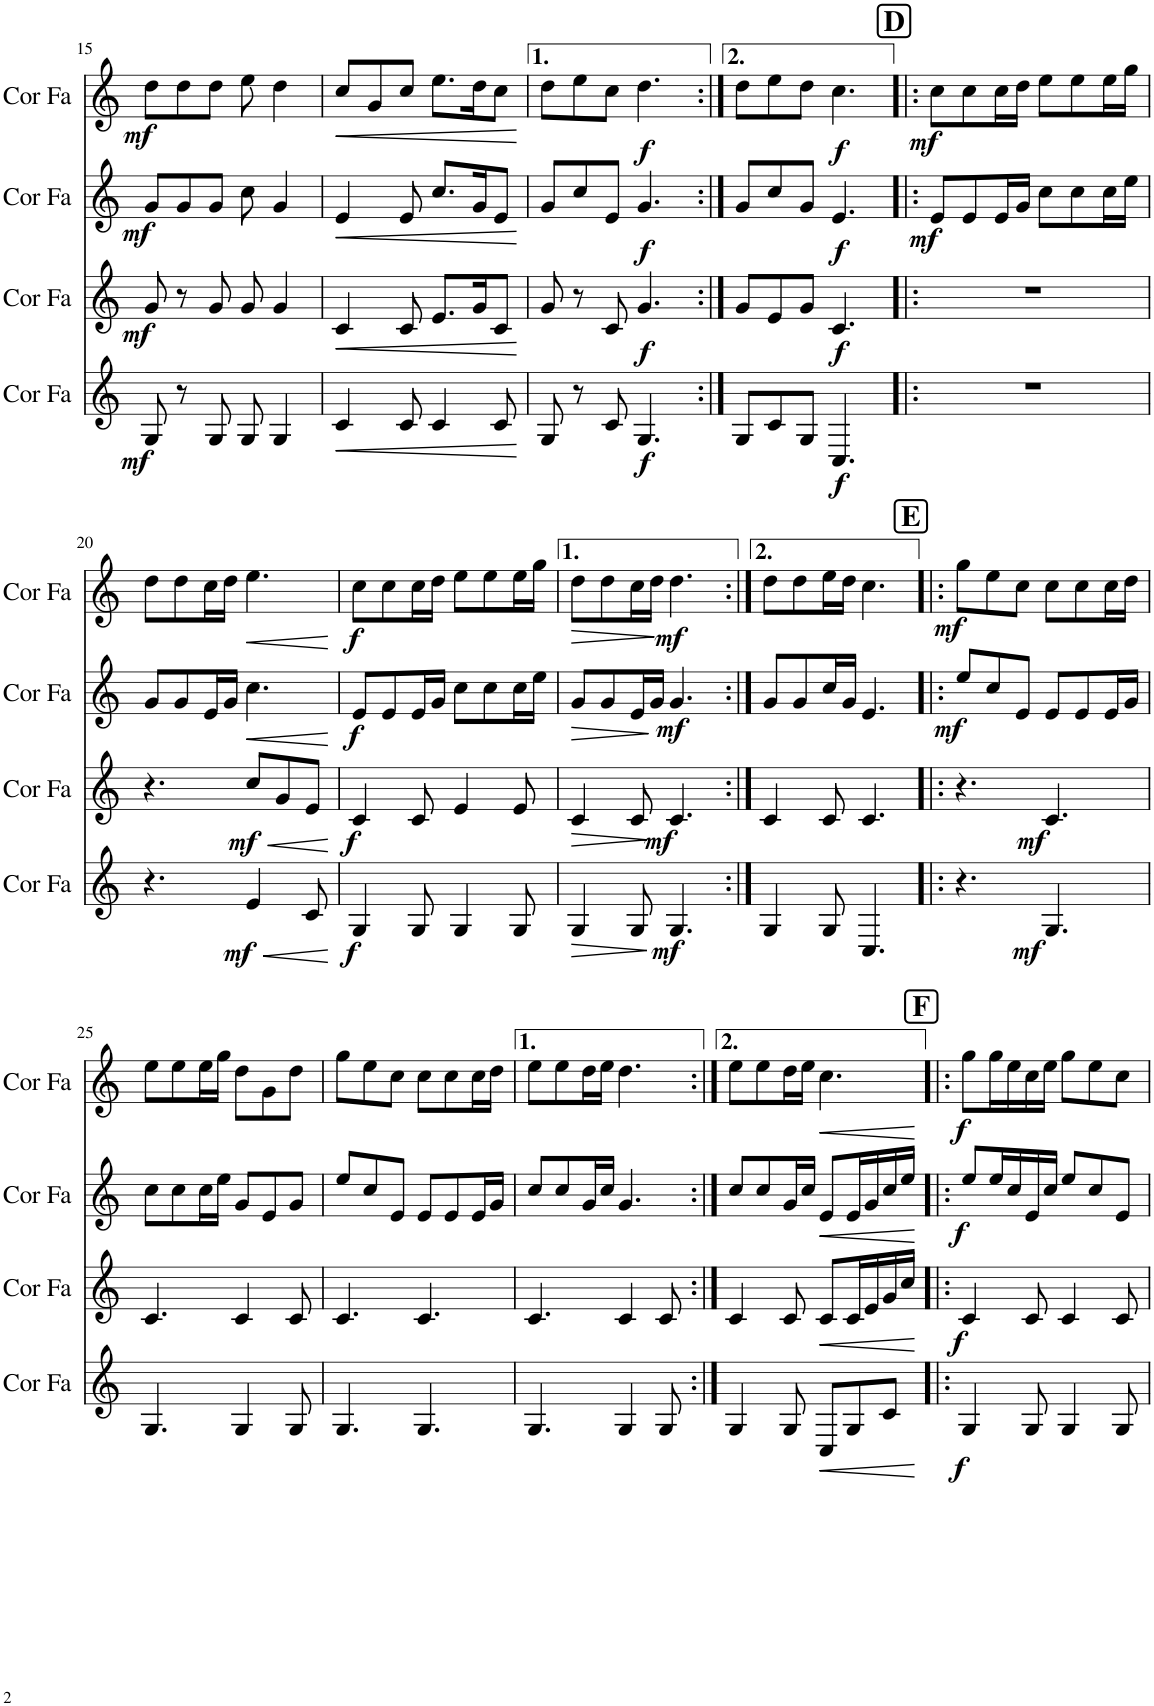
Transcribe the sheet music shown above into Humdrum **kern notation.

**kern	**dynam	**kern	**dynam	**kern	**dynam	**kern	**dynam
*part4	*part4	*part3	*part3	*part2	*part2	*part1	*part1
*staff4	*staff4	*staff3	*staff3	*staff2	*staff2	*staff1	*staff1
*I"Cor en Fa	*	*I"Cor en Fa	*	*I"Cor en Fa	*	*I"Cor en Fa	*
*I'Cor Fa	*	*I'Cor Fa	*	*I'Cor Fa	*	*I'Cor Fa	*
!!LO:PB:g=z
*clefG2	*	*clefG2	*	*clefG2	*	*clefG2	*
*Trd4c7	*	*Trd4c7	*	*Trd4c7	*	*Trd4c7	*
*k[]	*	*k[]	*	*k[]	*	*k[]	*
*M6/8	*	*M6/8	*	*M6/8	*	*M6/8	*
=15	=15	=15	=15	=15	=15	=15	=15
!	!LO:DY:b	!	!LO:DY:b	!	!LO:DY:b	!	!LO:DY:b
8G/	mf	8g/	mf	8g/L	mf	8dd\L	mf
8r	.	8r	.	8g/	.	8dd\	.
8G/	.	8g/	.	8g/J	.	8dd\J	.
8G/	.	8g/	.	8cc\	.	8ee\	.
4G/	.	4g/	.	4g/	.	4dd\	.
=16	=16	=16	=16	=16	=16	=16	=16
!	!LO:HP:b	!	!LO:HP:b	!	!LO:HP:b	!	!LO:HP:b
4c/	<	4c/	<	4e/	<	8cc/L	<
.	.	.	.	.	.	8g/	.
8c/	.	8c/	.	8e/	.	8cc/J	.
4c/	.	8.e/L	.	8.cc/L	.	8.ee\L	.
.	.	16g/K	.	16g/K	.	16dd\K	.
8c/	.	8c/J	.	8e/J	.	8cc\J	.
.	[	.	[	.	[	.	[
=17	=17	=17	=17	=17	=17	=17	=17
8G/	.	8g/	.	8g/L	.	8dd\L	.
8r	.	8r	.	8cc/	.	8ee\	.
8c/	.	8c/	.	8e/J	.	8cc\J	.
!	!LO:DY:b	!	!LO:DY:b	!	!LO:DY:b	!	!LO:DY:b
4.G/	f	4.g/	f	4.g/	f	4.dd\	f
=18:|!	=18:|!	=18:|!	=18:|!	=18:|!	=18:|!	=18:|!	=18:|!
8G/L	.	8g/L	.	8g/L	.	8dd\L	.
8c/	.	8e/	.	8cc/	.	8ee\	.
8G/J	.	8g/J	.	8g/J	.	8dd\J	.
!	!LO:DY:b	!	!LO:DY:b	!	!LO:DY:b	!	!LO:DY:b
4.C/	f	4.c/	f	4.e/	f	4.cc\	f
!!LO:REH:place=s1:a:B:cj:fs=14:t=D
=19!|:	=19!|:	=19!|:	=19!|:	=19!|:	=19!|:	=19!|:	=19!|:
!	!	!	!	!	!LO:DY:b	!	!LO:DY:b
2.r	.	2.r	.	8e/L	mf	8cc\L	mf
.	.	.	.	8e/	.	8cc\	.
.	.	.	.	16e/L	.	16cc\L	.
.	.	.	.	16g/JJ	.	16dd\JJ	.
.	.	.	.	8cc\L	.	8ee\L	.
.	.	.	.	8cc\	.	8ee\	.
.	.	.	.	16cc\L	.	16ee\L	.
.	.	.	.	16ee\JJ	.	16gg\JJ	.
!!LO:LB:g=z
=20	=20	=20	=20	=20	=20	=20	=20
4.r	.	4.r	.	8g/L	.	8dd\L	.
.	.	.	.	8g/	.	8dd\	.
.	.	.	.	16e/L	.	16cc\L	.
.	.	.	.	16g/JJ	.	16dd\JJ	.
!	!LO:HP:b	!	!LO:HP:b	!	!LO:HP:b	!	!LO:HP:b
!	!LO:DY:n=1:b	!	!LO:DY:n=1:b	!	!	!	!
4e/	< mf	8cc/L	< mf	4.cc\	<	4.ee\	<
.	.	8g/	.	.	.	.	.
8c/	.	8e/J	.	.	.	.	.
.	[	.	[	.	[	.	[
=21	=21	=21	=21	=21	=21	=21	=21
!	!LO:DY:b	!	!LO:DY:b	!	!LO:DY:b	!	!LO:DY:b
4G/	f	4c/	f	8e/L	f	8cc\L	f
.	.	.	.	8e/	.	8cc\	.
8G/	.	8c/	.	16e/L	.	16cc\L	.
.	.	.	.	16g/JJ	.	16dd\JJ	.
4G/	.	4e/	.	8cc\L	.	8ee\L	.
.	.	.	.	8cc\	.	8ee\	.
8G/	.	8e/	.	16cc\L	.	16ee\L	.
.	.	.	.	16ee\JJ	.	16gg\JJ	.
=22	=22	=22	=22	=22	=22	=22	=22
!	!LO:HP:b	!	!LO:HP:b	!	!LO:HP:b	!	!LO:HP:b
4G/	>	4c/	>	8g/L	>	8dd\L	>
.	.	.	.	8g/	.	8dd\	.
8G/	.	8c/	.	16e/L	.	16cc\L	.
.	.	.	.	16g/JJ	.	16dd\JJ	.
!	!LO:DY:b	!	!LO:DY:b	!	!LO:DY:b	!	!LO:DY:b
4.G/	mf	4.c/	mf	4.g/	mf	4.dd\	mf
.	]	.	]	.	]	.	]
=23:|!	=23:|!	=23:|!	=23:|!	=23:|!	=23:|!	=23:|!	=23:|!
4G/	.	4c/	.	8g/L	.	8dd\L	.
.	.	.	.	8g/	.	8dd\	.
8G/	.	8c/	.	16cc/L	.	16ee\L	.
.	.	.	.	16g/JJ	.	16dd\JJ	.
4.C/	.	4.c/	.	4.e/	.	4.cc\	.
!!LO:REH:place=s1:a:B:cj:fs=14:t=E
=24!|:	=24!|:	=24!|:	=24!|:	=24!|:	=24!|:	=24!|:	=24!|:
!	!	!	!	!	!LO:DY:b	!	!LO:DY:b
4.r	.	4.r	.	8ee/L	mf	8gg\L	mf
.	.	.	.	8cc/	.	8ee\	.
.	.	.	.	8e/J	.	8cc\J	.
!	!LO:DY:b	!	!LO:DY:b	!	!	!	!
4.G/	mf	4.c/	mf	8e/L	.	8cc\L	.
.	.	.	.	8e/	.	8cc\	.
.	.	.	.	16e/L	.	16cc\L	.
.	.	.	.	16g/JJ	.	16dd\JJ	.
!!LO:LB:g=z
=25	=25	=25	=25	=25	=25	=25	=25
4.G/	.	4.c/	.	8cc\L	.	8ee\L	.
.	.	.	.	8cc\	.	8ee\	.
.	.	.	.	16cc\L	.	16ee\L	.
.	.	.	.	16ee\JJ	.	16gg\JJ	.
4G/	.	4c/	.	8g/L	.	8dd\L	.
.	.	.	.	8e/	.	8g\	.
8G/	.	8c/	.	8g/J	.	8dd\J	.
=26	=26	=26	=26	=26	=26	=26	=26
4.G/	.	4.c/	.	8ee/L	.	8gg\L	.
.	.	.	.	8cc/	.	8ee\	.
.	.	.	.	8e/J	.	8cc\J	.
4.G/	.	4.c/	.	8e/L	.	8cc\L	.
.	.	.	.	8e/	.	8cc\	.
.	.	.	.	16e/L	.	16cc\L	.
.	.	.	.	16g/JJ	.	16dd\JJ	.
=27	=27	=27	=27	=27	=27	=27	=27
4.G/	.	4.c/	.	8cc/L	.	8ee\L	.
.	.	.	.	8cc/	.	8ee\	.
.	.	.	.	16g/L	.	16dd\L	.
.	.	.	.	16cc/JJ	.	16ee\JJ	.
4G/	.	4c/	.	4.g/	.	4.dd\	.
8G/	.	8c/	.	.	.	.	.
=28:|!	=28:|!	=28:|!	=28:|!	=28:|!	=28:|!	=28:|!	=28:|!
4G/	.	4c/	.	8cc/L	.	8ee\L	.
.	.	.	.	8cc/	.	8ee\	.
8G/	.	8c/	.	16g/L	.	16dd\L	.
.	.	.	.	16cc/JJ	.	16ee\JJ	.
!	!LO:HP:b	!	!LO:HP:b	!	!LO:HP:b	!	!LO:HP:b
8C/L	<	8c/L	<	8e/L	<	4.cc\	<
8G/	.	16c/L	.	16e/L	.	.	.
.	.	16e/	.	16g/	.	.	.
8c/J	.	16g/	.	16cc/	.	.	.
.	.	16cc/JJ	.	16ee/JJ	.	.	.
.	[	.	[	.	[	.	[
!!LO:REH:place=s1:a:B:cj:fs=14:t=F
=29!|:	=29!|:	=29!|:	=29!|:	=29!|:	=29!|:	=29!|:	=29!|:
!	!LO:DY:b	!	!LO:DY:b	!	!LO:DY:b	!	!LO:DY:b
4G/	f	4c/	f	8ee/L	f	8gg\L	f
.	.	.	.	16ee/L	.	16gg\L	.
.	.	.	.	16cc/	.	16ee\	.
8G/	.	8c/	.	16e/	.	16cc\	.
.	.	.	.	16cc/JJ	.	16ee\JJ	.
4G/	.	4c/	.	8ee/L	.	8gg\L	.
.	.	.	.	8cc/	.	8ee\	.
8G/	.	8c/	.	8e/J	.	8cc\J	.
=	=	=	=	=	=	=	=
*-	*-	*-	*-	*-	*-	*-	*-
